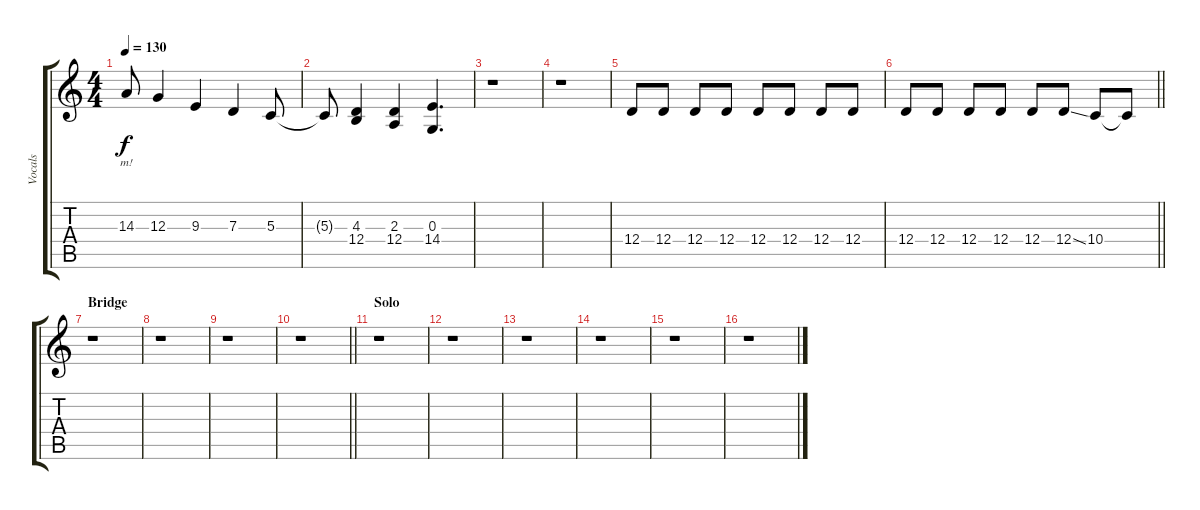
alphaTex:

\track ("Vocals" "Vocals") {instrument clarinet}
\staff {score tabs}
\tuning (E4 B3 G3 D3 A2 E2) {hide}
\ts (4 4)
\tempo 130
\clef g2
\ks c
14.3{t}.8{lyrics (0 "m!") lyrics (1 "") lyrics (2 "") lyrics (3 "") lyrics (4 "") dy f} 12.3.4 9.3.4 7.3.4 5.3.8 |
5.3{t}.8 (4.3 12.4).4 (2.3 12.4).4 (0.3 14.4).4{d} |
r.1 |
r.1 |
12.4.8 12.4.8 12.4.8 12.4.8 12.4.8 12.4.8 12.4.8 12.4.8 |
\barLineRight lightlight
12.4.8 12.4.8 12.4.8 12.4.8 12.4.8 12.4{ss}.8 10.4.8 10.4{t}.8 |
\section ("" "Bridge")
r.1 |
r.1 |
r.1 |
\barLineRight lightlight
r.1 |
\section ("" "Solo")
r.1 |
r.1 |
r.1 |
r.1 |
r.1 |
r.1
